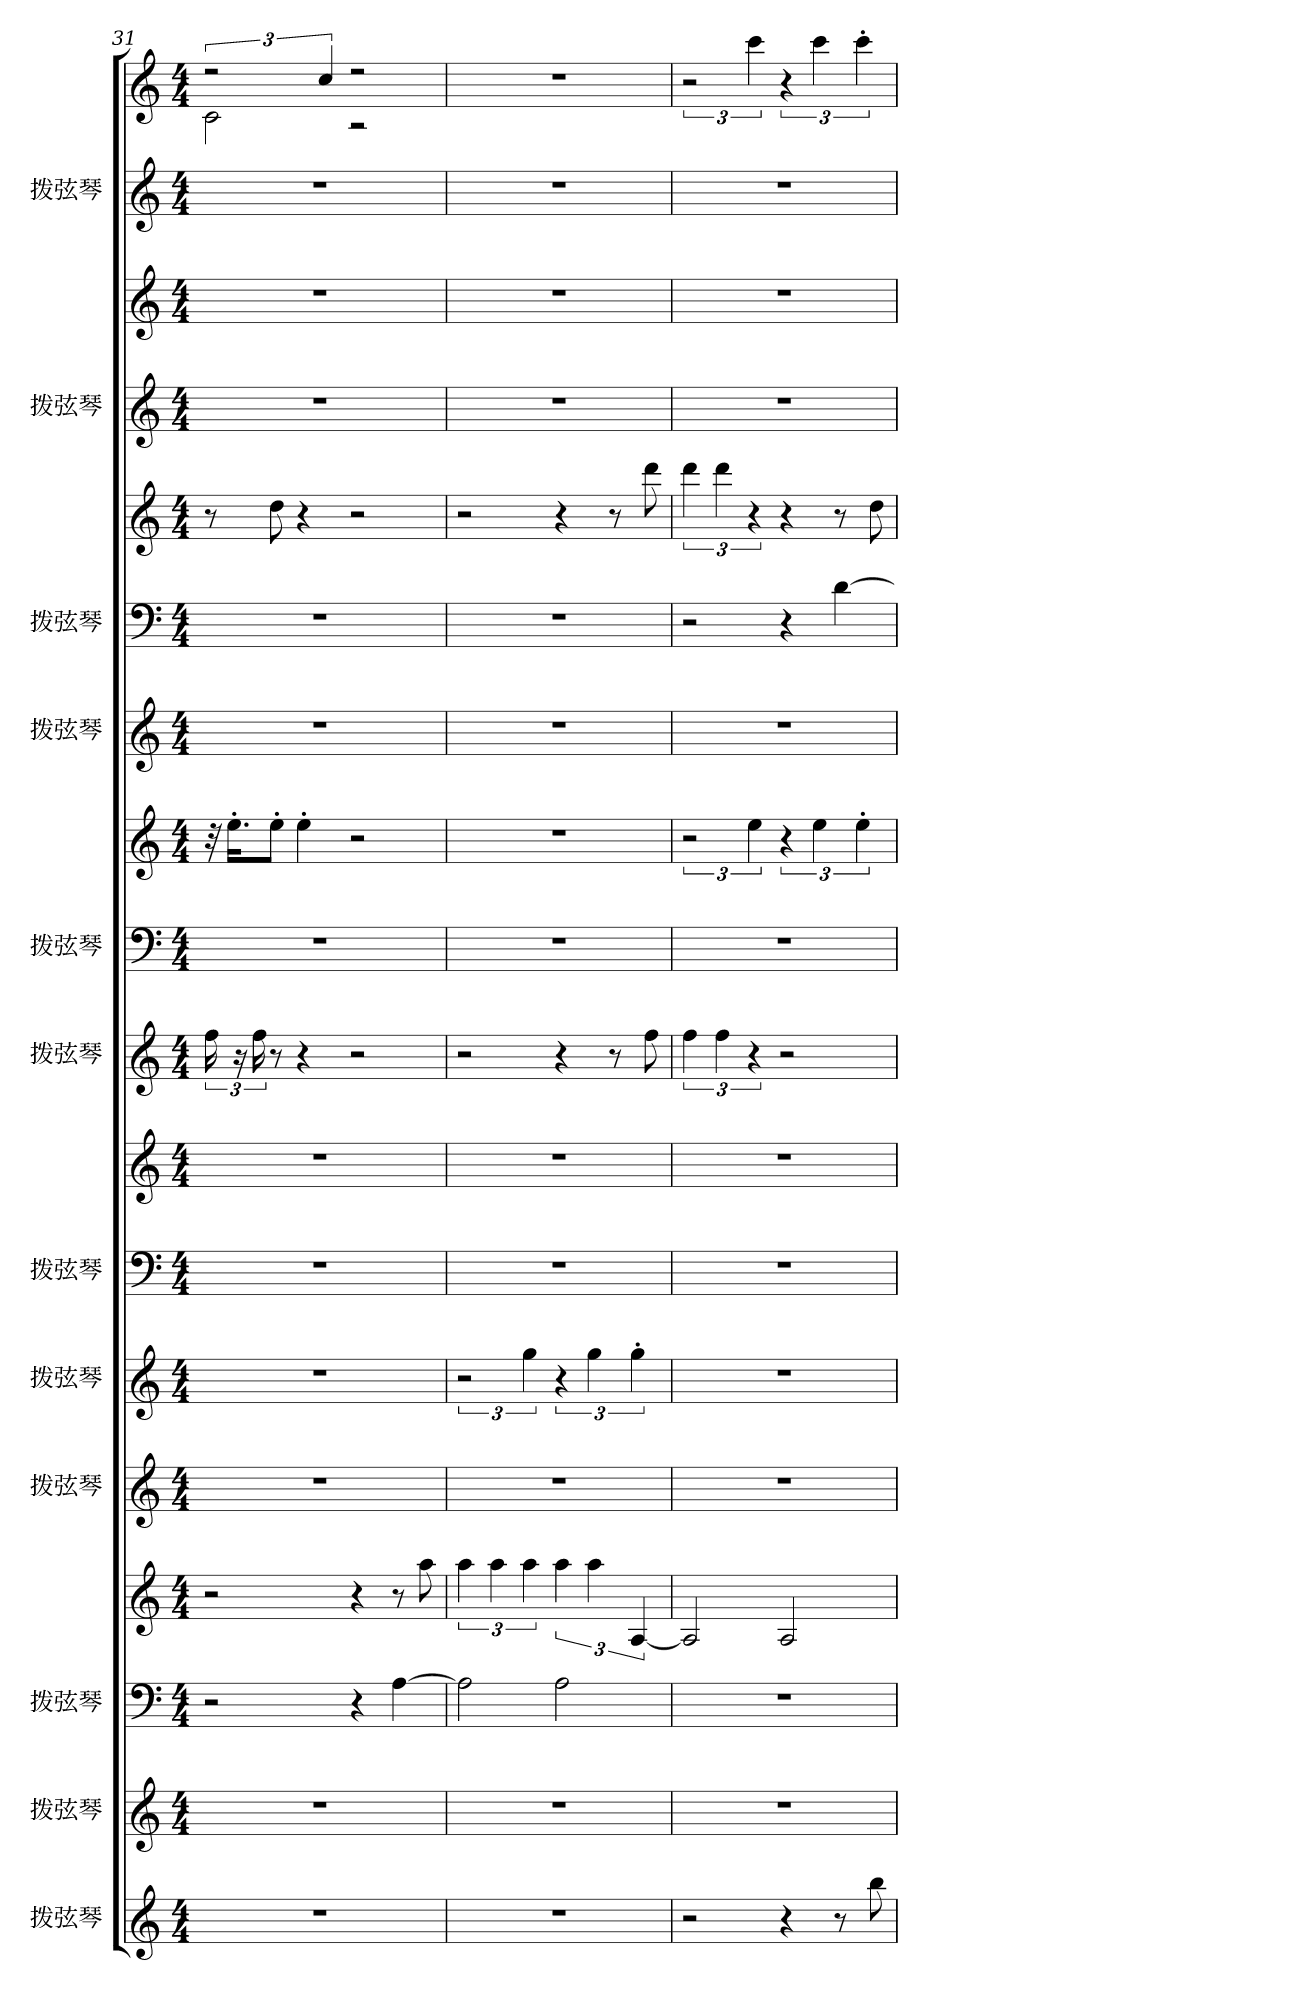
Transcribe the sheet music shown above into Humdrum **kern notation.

**kern	**kern	**kern	**kern	**kern	**kern	**kern	**kern	**kern	**kern	**kern	**kern	**kern	**kern	**kern	**kern	**kern	**kern
*part12	*part11	*part10	*part10	*part9	*part8	*part7	*part7	*part6	*part5	*part5	*part4	*part3	*part3	*part2	*part2	*part1	*part1
*staff18	*staff17	*staff16	*staff15	*staff14	*staff13	*staff12	*staff11	*staff10	*staff9	*staff8	*staff7	*staff6	*staff5	*staff4	*staff3	*staff2	*staff1
*I"拨弦琴	*I"拨弦琴	*I"拨弦琴	*	*I"拨弦琴	*I"拨弦琴	*I"拨弦琴	*	*I"拨弦琴	*I"拨弦琴	*	*I"拨弦琴	*I"拨弦琴	*	*I"拨弦琴	*	*I"拨弦琴	*
*clefG2	*clefG2	*clefF4	*clefG2	*clefG2	*clefG2	*clefF4	*clefG2	*clefG2	*clefF4	*clefG2	*clefG2	*clefF4	*clefG2	*clefG2	*clefG2	*clefG2	*clefG2
*k[]	*k[]	*k[]	*k[]	*k[]	*k[]	*k[]	*k[]	*k[]	*k[]	*k[]	*k[]	*k[]	*k[]	*k[]	*k[]	*k[]	*k[]
*M4/4	*M4/4	*M4/4	*M4/4	*M4/4	*M4/4	*M4/4	*M4/4	*M4/4	*M4/4	*M4/4	*M4/4	*M4/4	*M4/4	*M4/4	*M4/4	*M4/4	*M4/4
=31	=31	=31	=31	=31	=31	=31	=31	=31	=31	=31	=31	=31	=31	=31	=31	=31	=31
*	*	*	*	*	*	*	*	*	*	*	*	*	*	*	*	*	*^
1r	1r	2r	2r	1r	1r	1r	1r	24ff\	1r	32r	1r	1r	8r	1r	1r	1r	3r	2c\
.	.	.	.	.	.	.	.	.	.	16.ee'\KL	.	.	.	.	.	.	.	.
.	.	.	.	.	.	.	.	24r	.	.	.	.	.	.	.	.	.	.
.	.	.	.	.	.	.	.	24ff\	.	.	.	.	.	.	.	.	.	.
.	.	.	.	.	.	.	.	8r	.	8ee'\J	.	.	8dd\	.	.	.	.	.
.	.	.	.	.	.	.	.	4r	.	4ee'\	.	.	4r	.	.	.	.	.
.	.	.	.	.	.	.	.	.	.	.	.	.	.	.	.	.	6cc/	.
.	.	4r	4r	.	.	.	.	2r	.	2r	.	.	2r	.	.	.	2r	2r
.	.	[4A\	8r	.	.	.	.	.	.	.	.	.	.	.	.	.	.	.
.	.	.	8aa\	.	.	.	.	.	.	.	.	.	.	.	.	.	.	.
*	*	*	*	*	*	*	*	*	*	*	*	*	*	*	*	*	*v	*v
=32	=32	=32	=32	=32	=32	=32	=32	=32	=32	=32	=32	=32	=32	=32	=32	=32	=32
1r	1r	2A\]	6aa\	1r	3r	1r	1r	2r	1r	1r	1r	1r	2r	1r	1r	1r	1r
.	.	.	6aa\	.	.	.	.	.	.	.	.	.	.	.	.	.	.
.	.	.	6aa\	.	6gg\	.	.	.	.	.	.	.	.	.	.	.	.
.	.	2A\	6aa\	.	6r	.	.	4r	.	.	.	.	4r	.	.	.	.
.	.	.	6aa\	.	6gg\	.	.	.	.	.	.	.	.	.	.	.	.
.	.	.	.	.	.	.	.	8r	.	.	.	.	8r	.	.	.	.
.	.	.	[6A/	.	6gg'\	.	.	.	.	.	.	.	.	.	.	.	.
.	.	.	.	.	.	.	.	8ff\	.	.	.	.	8ddd\	.	.	.	.
=33	=33	=33	=33	=33	=33	=33	=33	=33	=33	=33	=33	=33	=33	=33	=33	=33	=33
2r	1r	1r	2A/]	1r	1r	1r	1r	6ff\	1r	3r	1r	2r	6ddd\	1r	1r	1r	3r
.	.	.	.	.	.	.	.	6ff\	.	.	.	.	6ddd\	.	.	.	.
.	.	.	.	.	.	.	.	6r	.	6ee\	.	.	6r	.	.	.	6ccc\
4r	.	.	2A/	.	.	.	.	2r	.	6r	.	4r	4r	.	.	.	6r
.	.	.	.	.	.	.	.	.	.	6ee\	.	.	.	.	.	.	6ccc\
8r	.	.	.	.	.	.	.	.	.	.	.	[4d\	8r	.	.	.	.
.	.	.	.	.	.	.	.	.	.	6ee'\	.	.	.	.	.	.	6ccc'\
8bb\	.	.	.	.	.	.	.	.	.	.	.	.	8dd\	.	.	.	.
=	=	=	=	=	=	=	=	=	=	=	=	=	=	=	=	=	=
*-	*-	*-	*-	*-	*-	*-	*-	*-	*-	*-	*-	*-	*-	*-	*-	*-	*-
